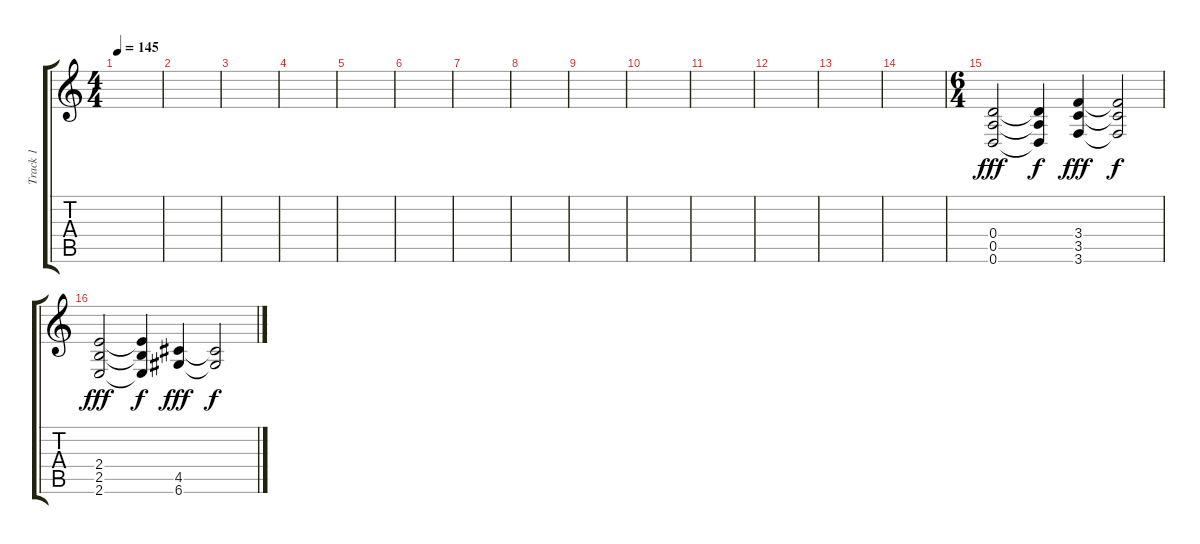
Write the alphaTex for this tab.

\track ("Track 1" "Track 1") {instrument distortionguitar}
\staff {score tabs}
\tuning (E4 B3 G3 D3 A2 D2) {hide}
\ts (4 4)
\tempo 145
\clef g2
\ks c
|
|
|
|
|
|
|
|
|
|
|
|
|
|
\ts (6 4)
(0.4 0.5 0.6).2{dy fff} (0.4{t} 0.5{t} 0.6{t}).4{dy f} (3.4 3.5 3.6).4{dy fff} (3.4{t} 3.5{t} 3.6{t}).2{dy f} |
(2.4 2.5 2.6).2{dy fff} (2.4{t} 2.5{t} 2.6{t}).4{dy f} (4.5 6.6).4{dy fff} (4.5{t} 6.6{t}).2{dy f}
